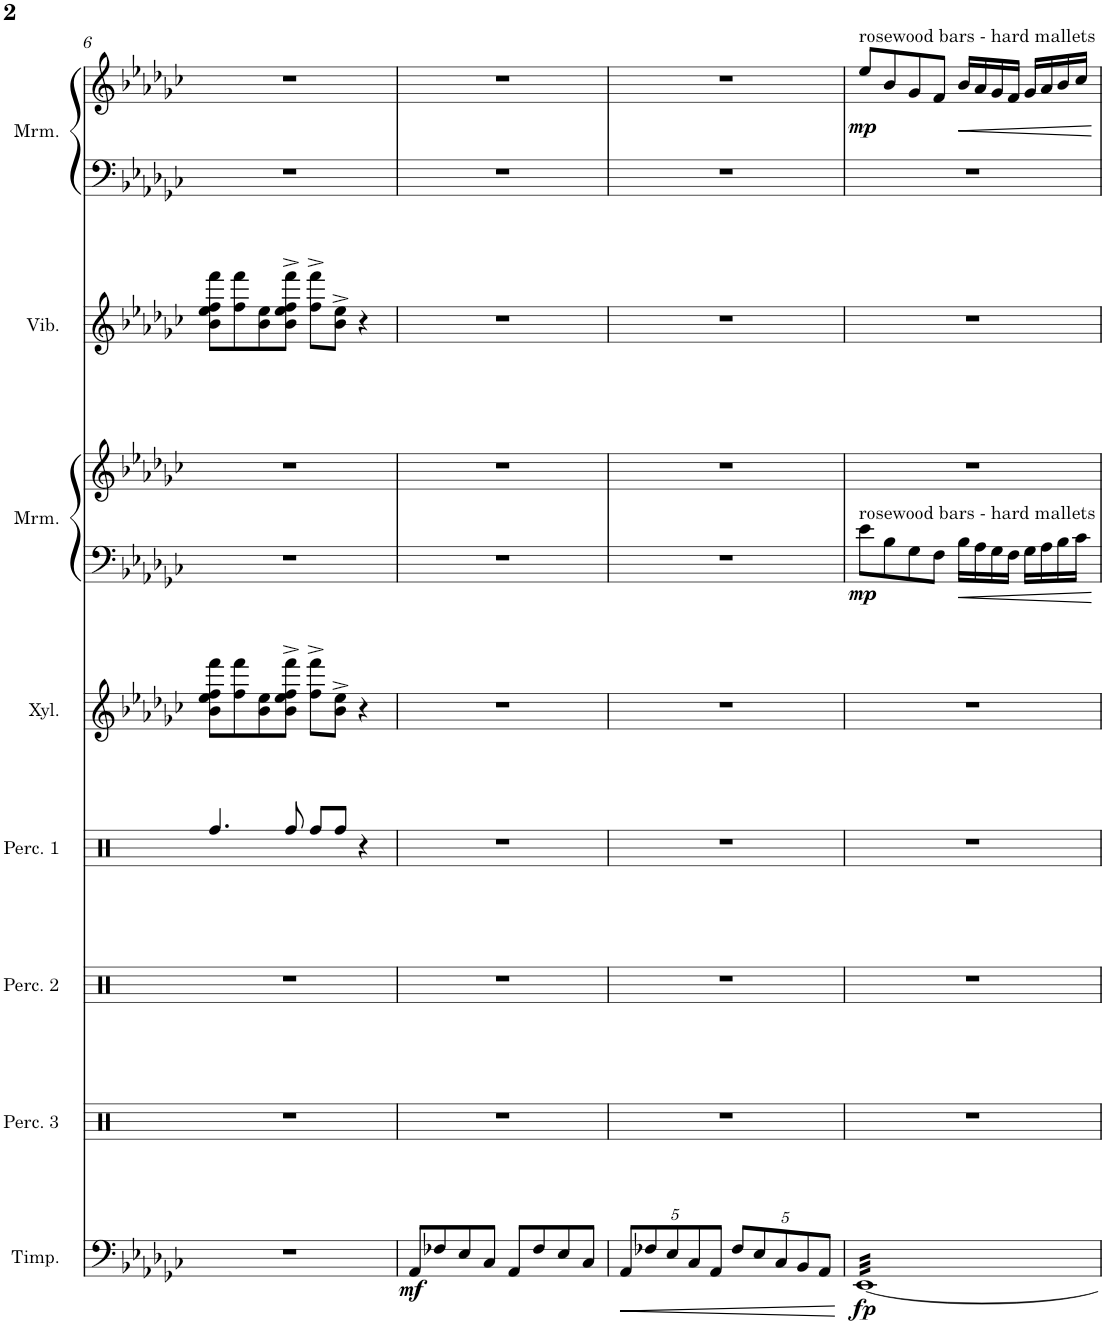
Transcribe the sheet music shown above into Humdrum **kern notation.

**kern	**dynam	**kern	**kern	**kern	**kern	**kern	**kern	**dynam	**kern	**kern	**kern	**dynam
*part8	*part8	*part7	*part6	*part5	*part4	*part3	*part3	*part3	*part2	*part1	*part1	*part1
*staff10	*staff10	*staff9	*staff8	*staff7	*staff6	*staff5	*staff4	*staff4/5	*staff3	*staff2	*staff1	*staff1/2
*I"Timpani	*	*I"Percussion 3	*I"Percussion 2	*I"Percussion 1	*I"Xylophone	*I"Marimba	*	*	*I"Vibraphone	*I"Marimba	*	*
*I'Timp.	*	*I'Perc. 3	*I'Perc. 2	*I'Perc. 1	*I'Xyl.	*I'Mrm.	*	*	*I'Vib.	*I'Mrm.	*	*
!!LO:PB:g=z
*clefF4	*	*clefX	*clefX	*clefX	*clefG2	*clefF4	*clefG2	*	*clefG2	*clefF4	*clefG2	*
*	*	*	*	*	*Trd-7c-12	*	*	*	*	*	*	*
*k[b-e-a-d-g-c-]	*	*k[]	*k[]	*k[]	*k[b-e-a-d-g-c-]	*k[b-e-a-d-g-c-]	*k[b-e-a-d-g-c-]	*	*k[b-e-a-d-g-c-]	*k[b-e-a-d-g-c-]	*k[b-e-a-d-g-c-]	*
*M4/4	*	*M4/4	*M4/4	*M4/4	*M4/4	*M4/4	*M4/4	*	*M4/4	*M4/4	*M4/4	*
=6	=6	=6	=6	=6	=6	=6	=6	=6	=6	=6	=6	=6
1r	.	1r	1r	4.Rff/	8b-\ 8ee-\ 8ff\ 8fff\L	1r	1r	.	8b-\ 8ee-\ 8ff\ 8fff\L	1r	1r	.
.	.	.	.	.	8ff\ 8fff\	.	.	.	8ff\ 8fff\	.	.	.
.	.	.	.	.	8b-\ 8ee-\	.	.	.	8b-\ 8ee-\	.	.	.
.	.	.	.	8Rff/	8b-\^ 8ee-\^ 8ff\^ 8fff\^J	.	.	.	8b-\^ 8ee-\^ 8ff\^ 8fff\^J	.	.	.
.	.	.	.	8Rff/L	8ff\^ 8fff\^L	.	.	.	8ff\^ 8fff\^L	.	.	.
.	.	.	.	8Rff/J	8b-\^ 8ee-\^J	.	.	.	8b-\^ 8ee-\^J	.	.	.
.	.	.	.	4r	4r	.	.	.	4r	.	.	.
=7	=7	=7	=7	=7	=7	=7	=7	=7	=7	=7	=7	=7
!	!LO:DY:b	!	!	!	!	!	!	!	!	!	!	!
8AA-/L	mf	1r	1r	1r	1r	1r	1r	.	1r	1r	1r	.
8F-X/	.	.	.	.	.	.	.	.	.	.	.	.
8E-/	.	.	.	.	.	.	.	.	.	.	.	.
8C-/J	.	.	.	.	.	.	.	.	.	.	.	.
8AA-/L	.	.	.	.	.	.	.	.	.	.	.	.
8F-/	.	.	.	.	.	.	.	.	.	.	.	.
8E-/	.	.	.	.	.	.	.	.	.	.	.	.
8C-/J	.	.	.	.	.	.	.	.	.	.	.	.
=8	=8	=8	=8	=8	=8	=8	=8	=8	=8	=8	=8	=8
*Xbrackettup	*	*	*	*	*	*	*	*	*	*	*	*
!	!LO:HP:b	!	!	!	!	!	!	!	!	!	!	!
10AA-/L	<	1r	1r	1r	1r	1r	1r	.	1r	1r	1r	.
10F-X/	.	.	.	.	.	.	.	.	.	.	.	.
10E-/	.	.	.	.	.	.	.	.	.	.	.	.
10C-/	.	.	.	.	.	.	.	.	.	.	.	.
10AA-/J	.	.	.	.	.	.	.	.	.	.	.	.
10F-/L	.	.	.	.	.	.	.	.	.	.	.	.
10E-/	.	.	.	.	.	.	.	.	.	.	.	.
10C-/	.	.	.	.	.	.	.	.	.	.	.	.
10BB-/	.	.	.	.	.	.	.	.	.	.	.	.
10AA-/J	.	.	.	.	.	.	.	.	.	.	.	.
.	[	.	.	.	.	.	.	.	.	.	.	.
=9	=9	=9	=9	=9	=9	=9	=9	=9	=9	=9	=9	=9
!	!	!	!	!	!	!	!	!	!	!	!LO:TX:a:t=rosewood bars - hard mallets	!
!	!	!	!	!	!	!LO:TX:a:t=rosewood bars - hard mallets	!	!	!	!	!	!
!	!LO:DY:b	!	!	!	!	!	!	!LO:DY:b=2	!	!	!	!LO:DY:b
*tremolo	*	*	*	*	*	*	*	*	*	*	*	*
[32EE-LLL	fp	1r	1r	1r	1r	8e-\L	1r	mp	1r	1r	8ee-/L	mp
32EE-	.	.	.	.	.	.	.	.	.	.	.	.
32EE-	.	.	.	.	.	.	.	.	.	.	.	.
32EE-	.	.	.	.	.	.	.	.	.	.	.	.
32EE-	.	.	.	.	.	8B-\	.	.	.	.	8b-/	.
32EE-	.	.	.	.	.	.	.	.	.	.	.	.
32EE-	.	.	.	.	.	.	.	.	.	.	.	.
32EE-	.	.	.	.	.	.	.	.	.	.	.	.
32EE-	.	.	.	.	.	8G-\	.	.	.	.	8g-/	.
32EE-	.	.	.	.	.	.	.	.	.	.	.	.
32EE-	.	.	.	.	.	.	.	.	.	.	.	.
32EE-	.	.	.	.	.	.	.	.	.	.	.	.
32EE-	.	.	.	.	.	8F\J	.	.	.	.	8f/J	.
32EE-	.	.	.	.	.	.	.	.	.	.	.	.
32EE-	.	.	.	.	.	.	.	.	.	.	.	.
32EE-	.	.	.	.	.	.	.	.	.	.	.	.
!	!	!	!	!	!	!	!	!	!	!	!	!LO:HP:b
32EE-	.	.	.	.	.	16B-\LL	.	.	.	.	16b-/LL	<
32EE-	.	.	.	.	.	.	.	.	.	.	.	.
32EE-	.	.	.	.	.	16A-\	.	.	.	.	16a-/	.
32EE-	.	.	.	.	.	.	.	.	.	.	.	.
32EE-	.	.	.	.	.	16G-\	.	.	.	.	16g-/	.
32EE-	.	.	.	.	.	.	.	.	.	.	.	.
32EE-	.	.	.	.	.	16F\JJ	.	.	.	.	16f/JJ	.
32EE-	.	.	.	.	.	.	.	.	.	.	.	.
32EE-	.	.	.	.	.	16G-\LL	.	.	.	.	16g-/LL	.
32EE-	.	.	.	.	.	.	.	.	.	.	.	.
32EE-	.	.	.	.	.	16A-\	.	.	.	.	16a-/	.
32EE-	.	.	.	.	.	.	.	.	.	.	.	.
32EE-	.	.	.	.	.	16B-\	.	.	.	.	16b-/	.
32EE-	.	.	.	.	.	.	.	.	.	.	.	.
32EE-	.	.	.	.	.	16c-\JJ	.	.	.	.	16cc-/JJ	.
32EE-JJJ	.	.	.	.	.	.	.	.	.	.	.	.
*Xtremolo	*	*	*	*	*	*	*	*	*	*	*	*
.	.	.	.	.	.	.	.	.	.	.	.	[
=	=	=	=	=	=	=	=	=	=	=	=	=
*-	*-	*-	*-	*-	*-	*-	*-	*-	*-	*-	*-	*-
